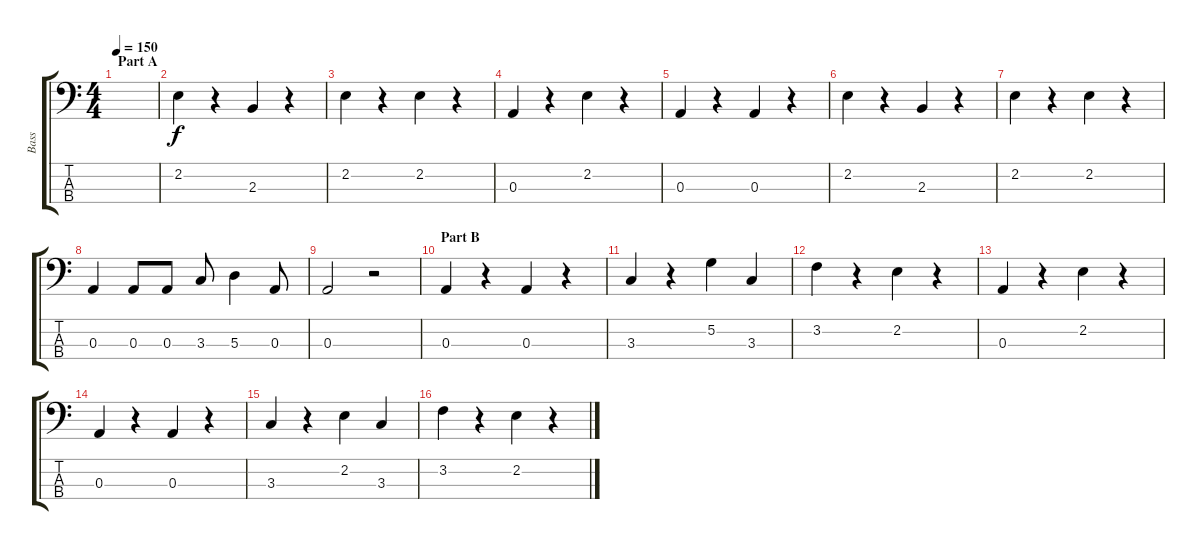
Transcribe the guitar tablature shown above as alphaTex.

\track ("Bass" "Bass") {instrument electricguitarmuted}
\staff {score tabs}
\tuning (G2 D2 A1 E1) {hide}
\ts (4 4)
\section ("" "Part A")
\tempo 150
\clef f4
\ks c
|
2.2.4 r.4 2.3.4 r.4 |
2.2.4 r.4 2.2.4 r.4 |
0.3.4 r.4 2.2.4 r.4 |
0.3.4 r.4 0.3.4 r.4 |
2.2.4 r.4 2.3.4 r.4 |
2.2.4 r.4 2.2.4 r.4 |
0.3.4 0.3.8 0.3.8 3.3.8 5.3.4 0.3.8 |
0.3.2 r.2 |
\section ("" "Part B")
0.3.4 r.4 0.3.4 r.4 |
3.3.4 r.4 5.2.4 3.3.4 |
3.2.4 r.4 2.2.4 r.4 |
0.3.4 r.4 2.2.4 r.4 |
0.3.4 r.4 0.3.4 r.4 |
3.3.4 r.4 2.2.4 3.3.4 |
3.2.4 r.4 2.2.4 r.4
